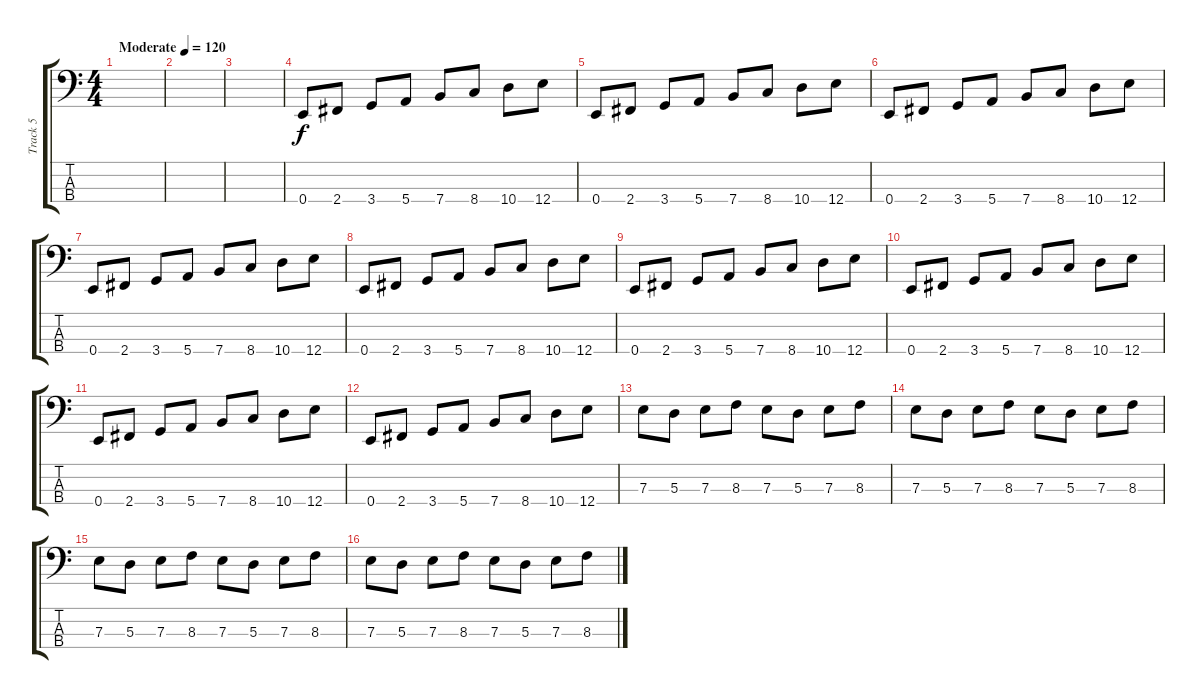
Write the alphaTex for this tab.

\track ("Track 5" "Track 5") {instrument electricbassfinger}
\staff {score tabs}
\tuning (G2 D2 A1 E1) {hide}
\ts (4 4)
\tempo (120 "Moderate")
\clef f4
\ks c
|
|
|
0.4.8 2.4.8 3.4.8 5.4.8 7.4.8 8.4.8 10.4.8 12.4.8 |
0.4.8 2.4.8 3.4.8 5.4.8 7.4.8 8.4.8 10.4.8 12.4.8 |
0.4.8 2.4.8 3.4.8 5.4.8 7.4.8 8.4.8 10.4.8 12.4.8 |
0.4.8 2.4.8 3.4.8 5.4.8 7.4.8 8.4.8 10.4.8 12.4.8 |
0.4.8 2.4.8 3.4.8 5.4.8 7.4.8 8.4.8 10.4.8 12.4.8 |
0.4.8 2.4.8 3.4.8 5.4.8 7.4.8 8.4.8 10.4.8 12.4.8 |
0.4.8 2.4.8 3.4.8 5.4.8 7.4.8 8.4.8 10.4.8 12.4.8 |
0.4.8 2.4.8 3.4.8 5.4.8 7.4.8 8.4.8 10.4.8 12.4.8 |
0.4.8 2.4.8 3.4.8 5.4.8 7.4.8 8.4.8 10.4.8 12.4.8 |
7.3.8 5.3.8 7.3.8 8.3.8 7.3.8 5.3.8 7.3.8 8.3.8 |
7.3.8 5.3.8 7.3.8 8.3.8 7.3.8 5.3.8 7.3.8 8.3.8 |
7.3.8 5.3.8 7.3.8 8.3.8 7.3.8 5.3.8 7.3.8 8.3.8 |
7.3.8 5.3.8 7.3.8 8.3.8 7.3.8 5.3.8 7.3.8 8.3.8
